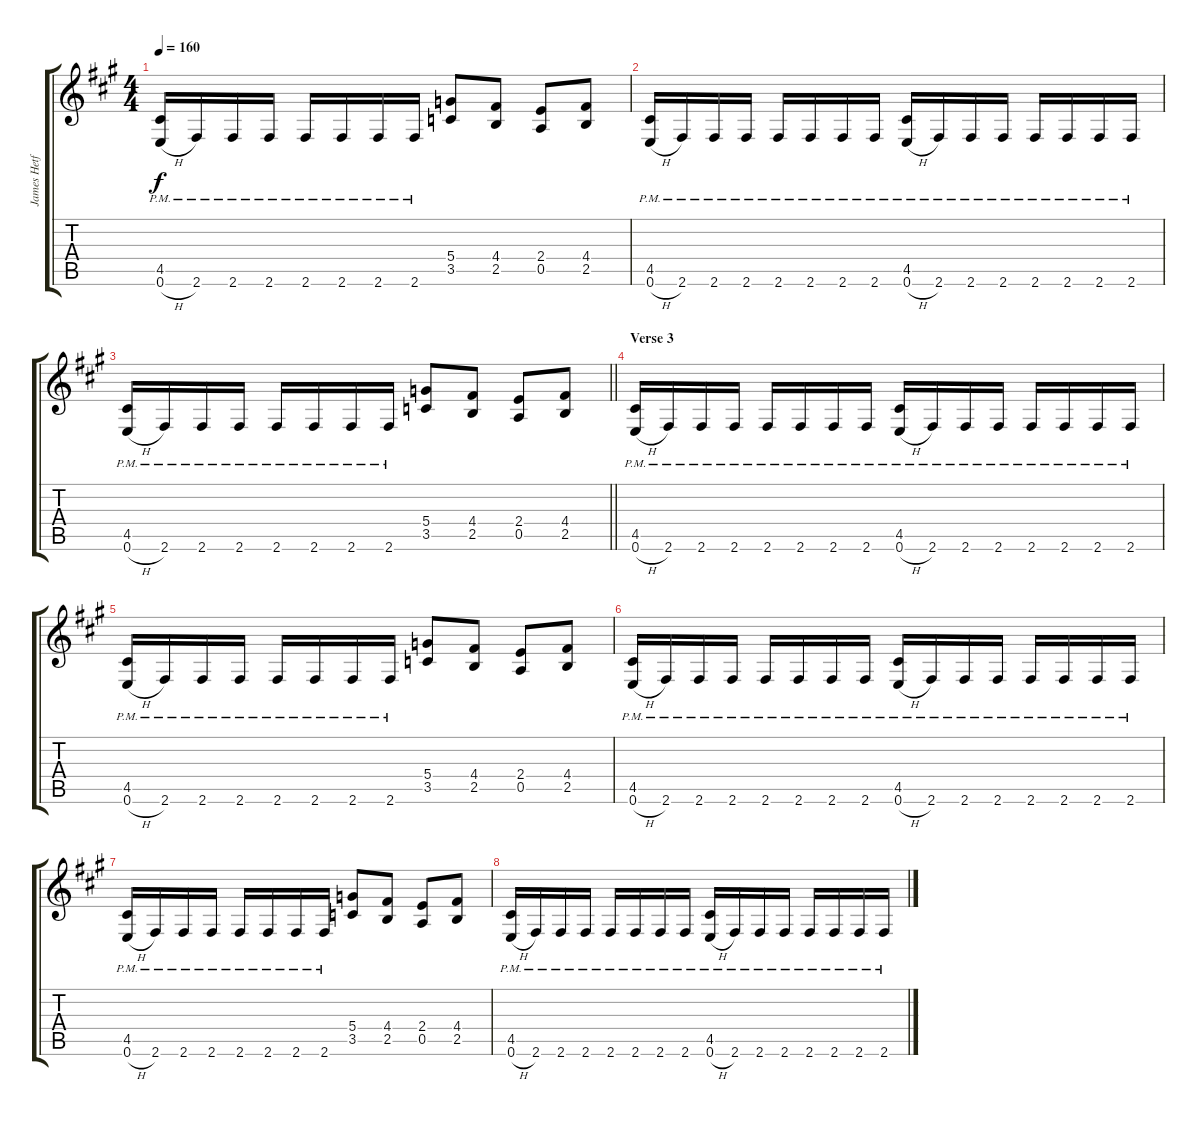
\track ("James Hetfield" "James Hetf") {instrument distortionguitar}
\staff {score tabs}
\tuning (E4 B3 G3 D3 A2 E2) {hide}
\ts (4 4)
\tempo 160
\clef g2
\ks a
(4.5 0.6{h pm}).16{dy f} 2.6{pm}.16 2.6{pm}.16 2.6{pm}.16 2.6{pm}.16 2.6{pm}.16 2.6{pm}.16 2.6{pm}.16 (5.4 3.5).8 (4.4 2.5).8 (2.4 0.5).8 (4.4 2.5).8 |
(4.5 0.6{h pm}).16 2.6{pm}.16 2.6{pm}.16 2.6{pm}.16 2.6{pm}.16 2.6{pm}.16 2.6{pm}.16 2.6{pm}.16 (4.5 0.6{h pm}).16 2.6{pm}.16 2.6{pm}.16 2.6{pm}.16 2.6{pm}.16 2.6{pm}.16 2.6{pm}.16 2.6{pm}.16 |
\barLineRight lightlight
(4.5 0.6{h pm}).16 2.6{pm}.16 2.6{pm}.16 2.6{pm}.16 2.6{pm}.16 2.6{pm}.16 2.6{pm}.16 2.6{pm}.16 (5.4 3.5).8 (4.4 2.5).8 (2.4 0.5).8 (4.4 2.5).8 |
\section ("" "Verse 3")
(4.5 0.6{h pm}).16 2.6{pm}.16 2.6{pm}.16 2.6{pm}.16 2.6{pm}.16 2.6{pm}.16 2.6{pm}.16 2.6{pm}.16 (4.5 0.6{h pm}).16 2.6{pm}.16 2.6{pm}.16 2.6{pm}.16 2.6{pm}.16 2.6{pm}.16 2.6{pm}.16 2.6{pm}.16 |
(4.5 0.6{h pm}).16 2.6{pm}.16 2.6{pm}.16 2.6{pm}.16 2.6{pm}.16 2.6{pm}.16 2.6{pm}.16 2.6{pm}.16 (5.4 3.5).8 (4.4 2.5).8 (2.4 0.5).8 (4.4 2.5).8 |
(4.5 0.6{h pm}).16 2.6{pm}.16 2.6{pm}.16 2.6{pm}.16 2.6{pm}.16 2.6{pm}.16 2.6{pm}.16 2.6{pm}.16 (4.5 0.6{h pm}).16 2.6{pm}.16 2.6{pm}.16 2.6{pm}.16 2.6{pm}.16 2.6{pm}.16 2.6{pm}.16 2.6{pm}.16 |
(4.5 0.6{h pm}).16 2.6{pm}.16 2.6{pm}.16 2.6{pm}.16 2.6{pm}.16 2.6{pm}.16 2.6{pm}.16 2.6{pm}.16 (5.4 3.5).8 (4.4 2.5).8 (2.4 0.5).8 (4.4 2.5).8 |
(4.5 0.6{h pm}).16 2.6{pm}.16 2.6{pm}.16 2.6{pm}.16 2.6{pm}.16 2.6{pm}.16 2.6{pm}.16 2.6{pm}.16 (4.5 0.6{h pm}).16 2.6{pm}.16 2.6{pm}.16 2.6{pm}.16 2.6{pm}.16 2.6{pm}.16 2.6{pm}.16 2.6{pm}.16
